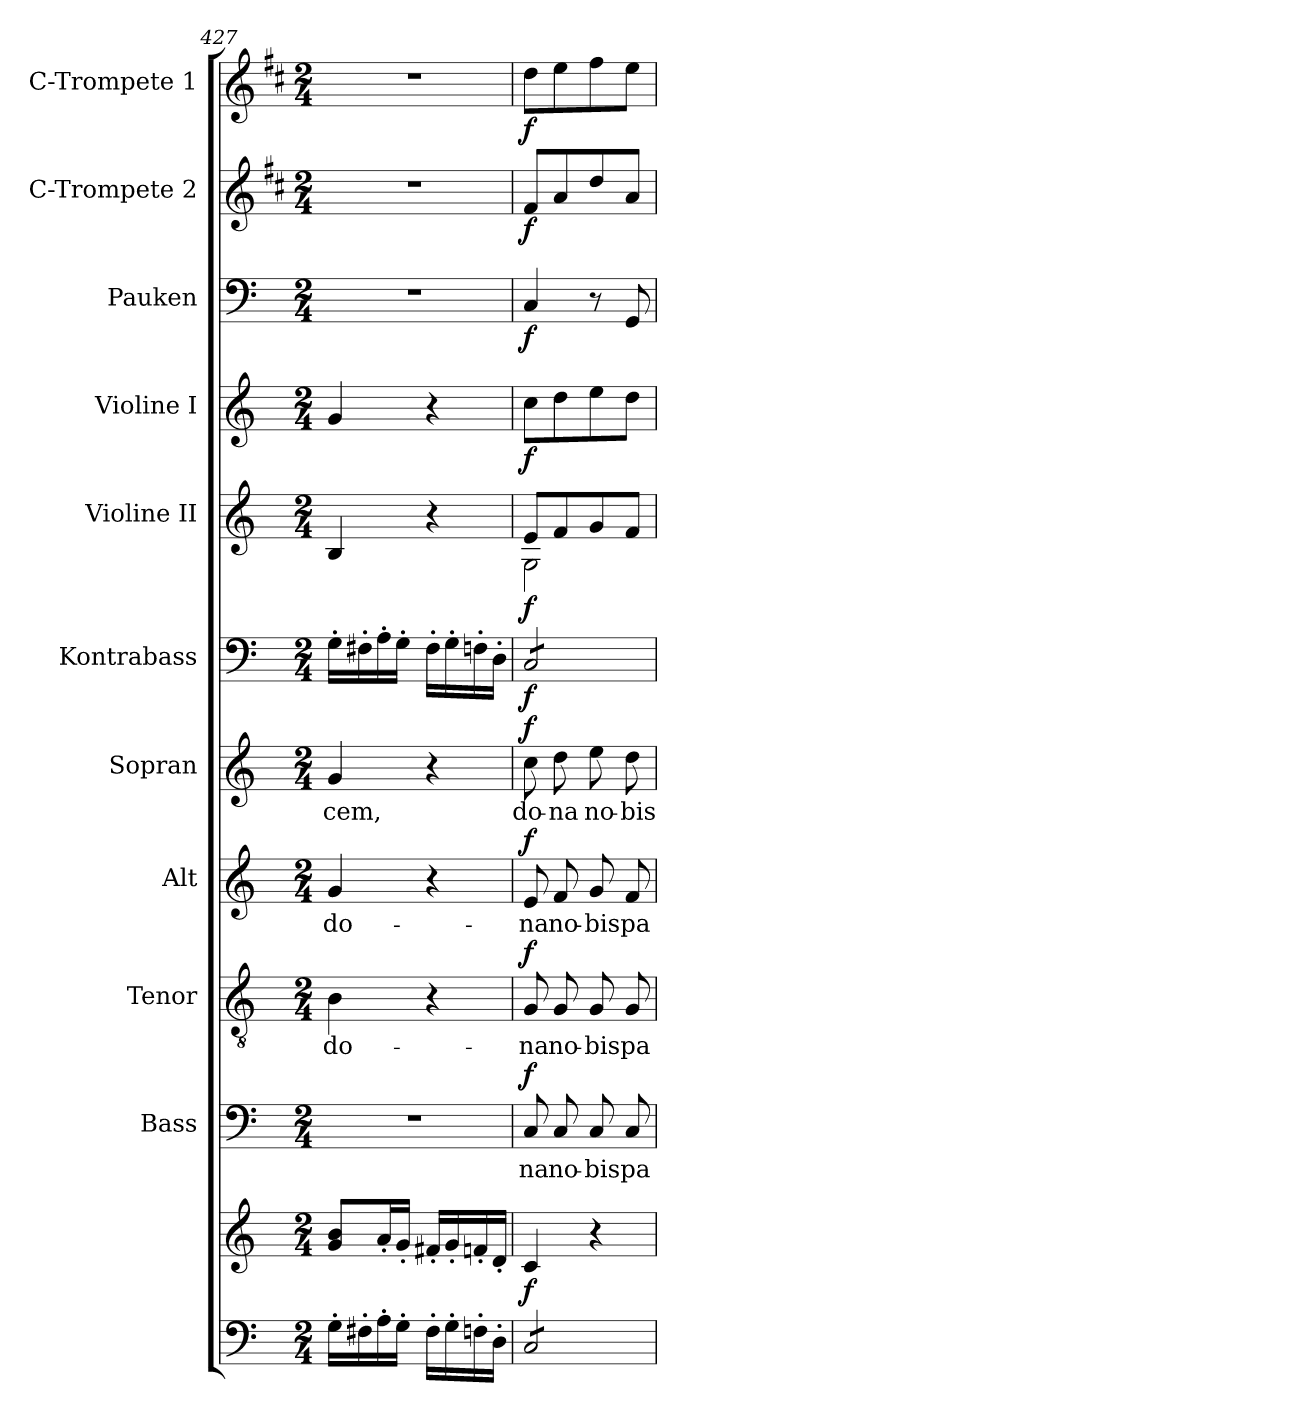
**kern	**kern	**dynam	**kern	**text	**dynam	**kern	**text	**dynam	**kern	**text	**dynam	**kern	**text	**dynam	**kern	**dynam	**kern	**dynam	**kern	**dynam	**kern	**dynam	**kern	**dynam	**kern	**dynam
*part11	*part11	*part11	*part10	*part10	*part10	*part9	*part9	*part9	*part8	*part8	*part8	*part7	*part7	*part7	*part6	*part6	*part5	*part5	*part4	*part4	*part3	*part3	*part2	*part2	*part1	*part1
*staff12	*staff11	*staff11/12	*staff10	*staff10	*staff10	*staff9	*staff9	*staff9	*staff8	*staff8	*staff8	*staff7	*staff7	*staff7	*staff6	*staff6	*staff5	*staff5	*staff4	*staff4	*staff3	*staff3	*staff2	*staff2	*staff1	*staff1
*	*	*	*I"Bass	*	*	*I"Tenor	*	*	*I"Alt	*	*	*I"Sopran	*	*	*I"Kontrabass	*	*I"Violine II	*	*I"Violine I	*	*I"Pauken	*	*I"C-Trompete 2	*	*I"C-Trompete 1	*
*	*	*	*I'B.	*	*	*I'T.	*	*	*I'A.	*	*	*I'S.	*	*	*I'Kb.	*	*I'Vl. II	*	*I'Vl. I	*	*I'Pk.	*	*I'C Trp. 2	*	*I'C Trp. 1	*
*clefF4	*clefG2	*	*clefF4	*	*	*clefGv2	*	*	*clefG2	*	*	*clefG2	*	*	*clefF4	*	*clefG2	*	*clefG2	*	*clefF4	*	*clefG2	*	*clefG2	*
*	*	*	*	*	*	*	*	*	*	*	*	*	*	*	*ITrd7c12	*	*	*	*	*	*	*	*ITrd1c2	*	*ITrd1c2	*
*k[]	*k[]	*	*k[]	*	*	*k[]	*	*	*k[]	*	*	*k[]	*	*	*k[]	*	*k[]	*	*k[]	*	*k[]	*	*k[]	*	*k[]	*
*C:	*C:	*	*C:	*	*	*C:	*	*	*C:	*	*	*C:	*	*	*C:	*	*C:	*	*C:	*	*C:	*	*C:	*	*C:	*
*M2/4	*M2/4	*	*M2/4	*	*	*M2/4	*	*	*M2/4	*	*	*M2/4	*	*	*M2/4	*	*M2/4	*	*M2/4	*	*M2/4	*	*M2/4	*	*M2/4	*
=427	=427	=427	=427	=427	=427	=427	=427	=427	=427	=427	=427	=427	=427	=427	=427	=427	=427	=427	=427	=427	=427	=427	=427	=427	=427	=427
!	!	!	!	!	!	!	!LO:LY:b	!	!	!LO:LY:b	!	!	!LO:LY:b	!	!	!	!	!	!	!	!	!	!	!	!	!
16G'>\LL	8g/ 8b/L	.	2r	.	.	4B\	do-	.	4g/	do-	.	4g/	-cem,	.	16GG'>\LL	.	4B/	.	4g/	.	2r	.	2r	.	2r	.
16F#X'>\	.	.	.	.	.	.	.	.	.	.	.	.	.	.	16FF#X'>\	.	.	.	.	.	.	.	.	.	.	.
16A'>\	16a'</L	.	.	.	.	.	.	.	.	.	.	.	.	.	16AA'>\	.	.	.	.	.	.	.	.	.	.	.
16G'>\JJ	16g'</JJ	.	.	.	.	.	.	.	.	.	.	.	.	.	16GG'>\JJ	.	.	.	.	.	.	.	.	.	.	.
16F#'>\LL	16f#X'</LL	.	.	.	.	4r	.	.	4r	.	.	4r	.	.	16FF#'>\LL	.	4r	.	4r	.	.	.	.	.	.	.
16G'>\	16g'</	.	.	.	.	.	.	.	.	.	.	.	.	.	16GG'>\	.	.	.	.	.	.	.	.	.	.	.
16Fn'>\	16fn'</	.	.	.	.	.	.	.	.	.	.	.	.	.	16FFn'>\	.	.	.	.	.	.	.	.	.	.	.
16D'>\JJ	16d'</JJ	.	.	.	.	.	.	.	.	.	.	.	.	.	16DD'>\JJ	.	.	.	.	.	.	.	.	.	.	.
!!LO:PB:g=z
=428	=428	=428	=428	=428	=428	=428	=428	=428	=428	=428	=428	=428	=428	=428	=428	=428	=428	=428	=428	=428	=428	=428	=428	=428	=428	=428
!	!	!LO:DY:a=2	!	!LO:LY:b	!LO:DY:a	!	!LO:LY:b	!LO:DY:a	!	!LO:LY:b	!LO:DY:a	!	!LO:LY:b	!LO:DY:a	!	!LO:DY:b	!	!LO:DY:b	!	!LO:DY:b	!	!LO:DY:b	!	!LO:DY:b	!	!LO:DY:b
*	*	*	*	*	*	*	*	*	*	*	*	*	*	*	*	*	*^	*	*	*	*	*	*	*	*	*
*tremolo	*	*	*	*	*	*	*	*	*	*	*	*	*	*	*	*	*	*	*	*	*	*	*	*	*	*	*
*	*	*	*	*	*	*	*	*	*	*	*	*	*	*	*tremolo	*	*	*	*	*	*	*	*	*	*	*	*
8C/L	4c/	f	8C/	-na	f	8G/	-na	f	8e/	-na	f	8cc\	do-	f	8CC/L	f	8e/L	2G\	f	8cc\L	f	4C/	f	8e/L	f	8cc\L	f
!	!	!	!	!LO:LY:b	!	!	!LO:LY:b	!	!	!LO:LY:b	!	!	!LO:LY:b	!	!	!	!	!	!	!	!	!	!	!	!	!	!
8C/	.	.	8C/	no-	.	8G/	no-	.	8f/	no-	.	8dd\	-na	.	8CC/	.	8f/	.	.	8dd\	.	.	.	8g/	.	8dd\	.
!	!	!	!	!LO:LY:b	!	!	!LO:LY:b	!	!	!LO:LY:b	!	!	!LO:LY:b	!	!	!	!	!	!	!	!	!	!	!	!	!	!
8C/	4r	.	8C/	-bis	.	8G/	-bis	.	8g/	-bis	.	8ee\	no-	.	8CC/	.	8g/	.	.	8ee\	.	8r	.	8cc/	.	8ee\	.
!	!	!	!	!LO:LY:b	!	!	!LO:LY:b	!	!	!LO:LY:b	!	!	!LO:LY:b	!	!	!	!	!	!	!	!	!	!	!	!	!	!
8C/J	.	.	8C/	pa-	.	8G/	pa-	.	8f/	pa-	.	8dd\	-bis	.	8CC/J	.	8f/J	.	.	8dd\J	.	8GG/	.	8g/J	.	8dd\J	.
*	*	*	*	*	*	*	*	*	*	*	*	*	*	*	*Xtremolo	*	*	*	*	*	*	*	*	*	*	*	*
*Xtremolo	*	*	*	*	*	*	*	*	*	*	*	*	*	*	*	*	*	*	*	*	*	*	*	*	*	*	*
*	*	*	*	*	*	*	*	*	*	*	*	*	*	*	*	*	*v	*v	*	*	*	*	*	*	*	*	*
=	=	=	=	=	=	=	=	=	=	=	=	=	=	=	=	=	=	=	=	=	=	=	=	=	=	=
*-	*-	*-	*-	*-	*-	*-	*-	*-	*-	*-	*-	*-	*-	*-	*-	*-	*-	*-	*-	*-	*-	*-	*-	*-	*-	*-
